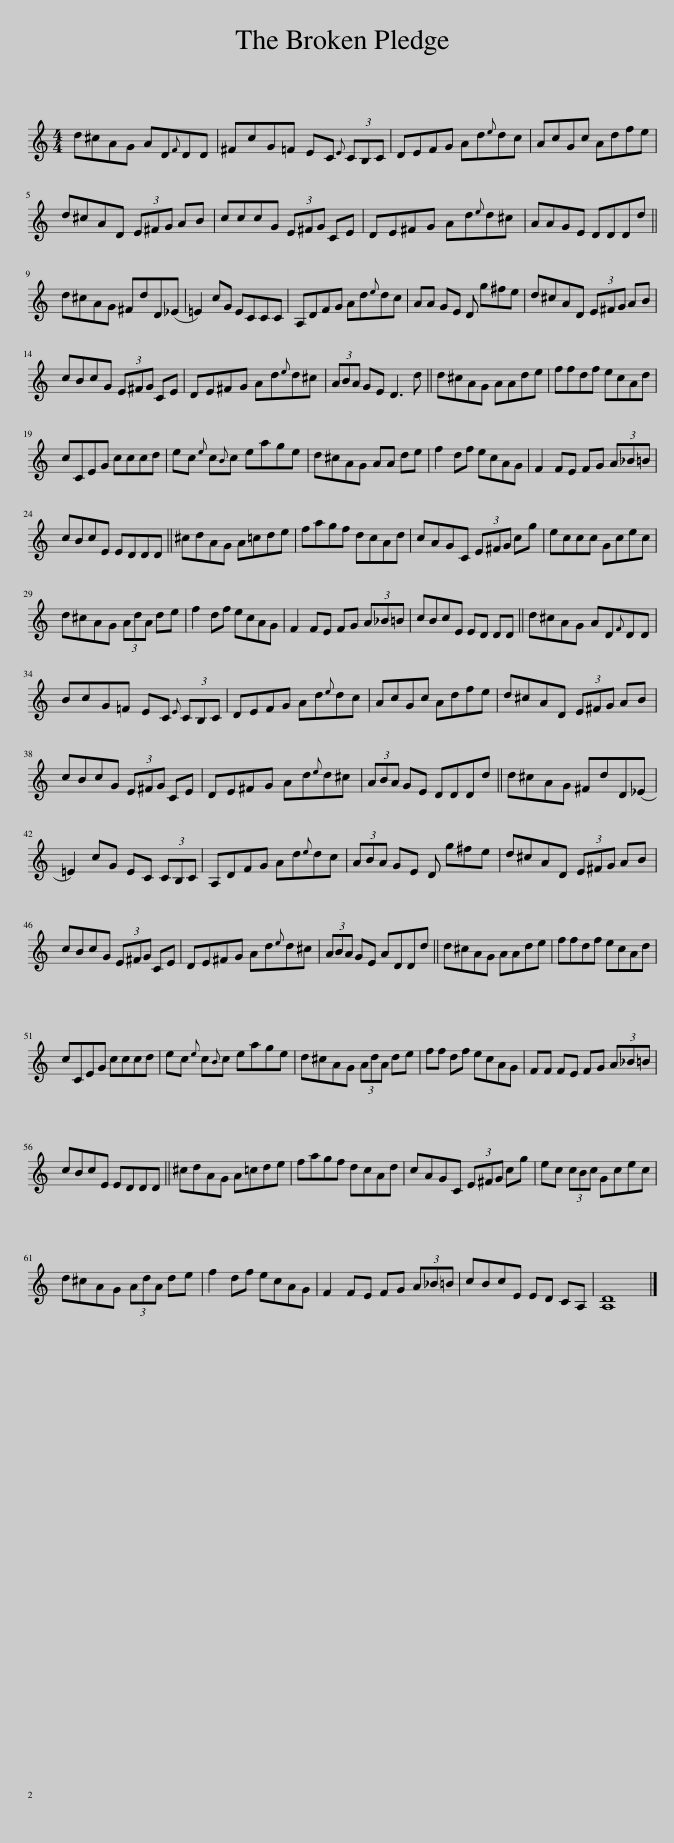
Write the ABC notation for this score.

X:1
L:1/8
M:4/4
I:linebreak $
K:C
V:1 treble
V:1
 d^cAG AD{F}DD | ^FcG=F EC{E} (3CB,C | DEFG Ad{e}dc | AcGc Adfe |$ d^cAD (3E^FG AB | %5
 cccG (3E^FG CE | DE^FG Ad{e}d^c | AAGE DDDd ||$ d^cAG ^FdD(_E | =E2) cG ECCC | %10
 A,DFG Ad{e}dc | AA GE D g^fe | d^cAD (3E^FG AB |$ cBcG (3E^FG CE | DE^FG Ad{e}d^c | %15
 (3ABA GE D3 d || d^cAG AAde | ffdf ecAd |$ cCEG cccd | ec{e} c{B}c eage | %20
 d^cAG AA de | f2 df ecAG | F2 FE FG (3A_B=B |$ cBcE EDDD || ^cdAG A=cde | %25
 fagf dcAd | cAGC (3E^FG cg | eccc Gcec |$ d^cAG (3AdA de | f2 df ecAG | %30
 F2 FE FG (3A_B=B | cBcE ED DD || d^cAG AD{F}DD |$ BcG=F EC{E} (3CB,C | DEFG Ad{e}dc | %35
 AcGc Adfe | d^cAD (3E^FG AB |$ cBcG (3E^FG CE | DE^FG Ad{e}d^c | (3ABA GE DDDd || %40
 d^cAG ^FdD(_E |$ =E2) cG EC (3CB,C | A,DFG Ad{e}dc | (3ABA GE D g^fe | d^cAD (3E^FG AB |$ %45
 cBcG (3E^FG CE | DE^FG Ad{e}d^c | (3ABA GE ADDd || d^cAG AAde | ffdf ecAd |$ %50
 cCEG cccd | ec{e} c{B}c eage | d^cAG (3AdA de | ff df ecAG | FF FE FG (3A_B=B |$ %55
 cBcE EDDD || ^cdAG A=cde | fagf dcAd | cAGC (3E^FG cg | ec (3cBc Gcec |$ %60
 d^cAG (3AdA de | f2 df ecAG | F2 FE FG (3A_B=B | cBcE ED CA, | [A,D]8 |] %65
